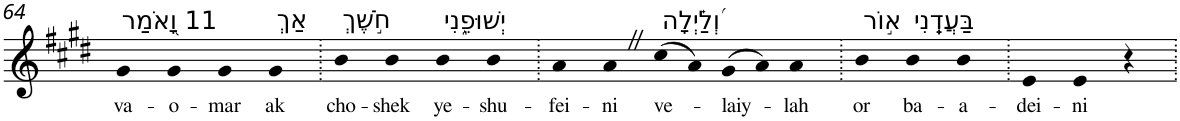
**kern	**text
*part1	*part1
*staff1	*staff1
*I"Piano	*
*I'Pno	*
!!LO:PB:g=z
*clefG2	*
*k[f#c#g#d#]	*
*E:	*
=64	=64
!LO:TX:a:t=11 וָ֭אֹמַר	!
!	!LO:LY:b
4g#	va-
!	!LO:LY:b
4g#	-o-
!	!LO:LY:b
4g#	-mar
!LO:TX:a:t=אַךְ	!
!	!LO:LY:b
4g#	ak
=65.	=65.
!LO:TX:a:t=חֹ֣שֶׁךְ	!
!	!LO:LY:b
4b	cho-
!	!LO:LY:b
4b	-shek
!LO:TX:a:t=יְשׁוּפֵ֑נִי	!
!	!LO:LY:b
4b	ye-
!	!LO:LY:b
4b	-shu-
=66.	=66.
!	!LO:LY:b
4a	-fei-
!	!LO:LY:b
4aZ	-ni
!LO:TX:a:t=וְ֝לַ֗יְלָה	!
!	!LO:LY:b
(>8cc#	ve-
8a)	.
!	!LO:LY:b
(>8g#	-laiy-
8a)	.
!	!LO:LY:b
4a	-lah
=67.	=67.
!LO:TX:a:t=א֣וֹר	!
!	!LO:LY:b
4b	or
!LO:TX:a:t=בַּעֲדֵֽנִי	!
!	!LO:LY:b
4b	ba-
!	!LO:LY:b
4b	-a-
=68.	=68.
!	!LO:LY:b
4e	-dei-
!	!LO:LY:b
4e	-ni
4r	.
=.	=.
*-	*-
